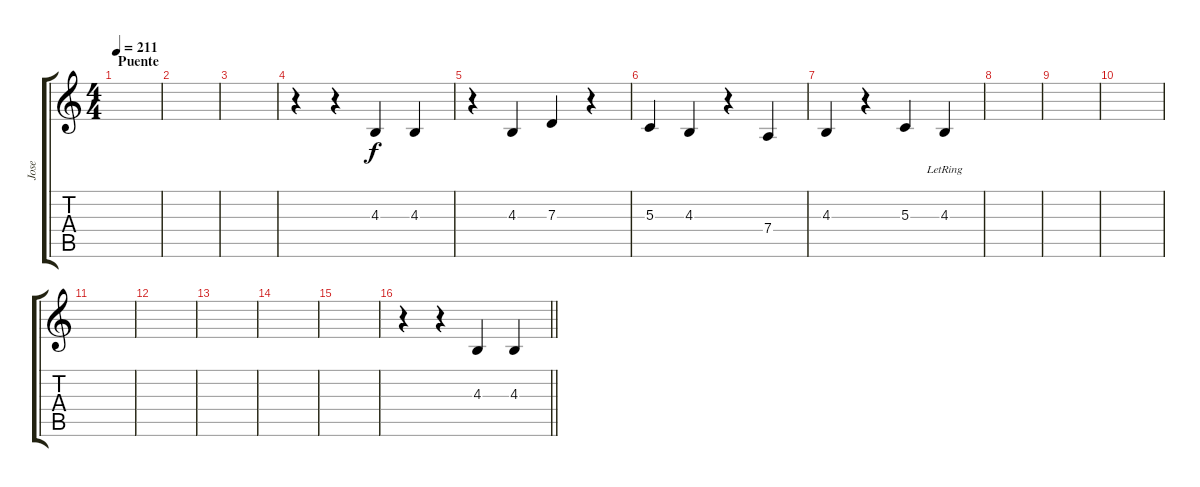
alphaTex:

\track ("Jose" "Jose") {instrument pad7halo}
\staff {score tabs}
\tuning (E4 B3 G3 D3 A2 E2) {hide}
\ts (4 4)
\section ("" "Puente")
\tempo 211
\clef g2
\ks c
|
|
|
r.4 r.4 4.3.4 4.3.4 |
r.4 4.3.4 7.3.4 r.4 |
5.3.4 4.3.4 r.4 7.4.4 |
4.3.4 r.4 5.3.4 4.3{lr}.4 |
|
|
|
|
|
|
|
|
\barLineRight lightlight
r.4 r.4 4.3.4 4.3.4
